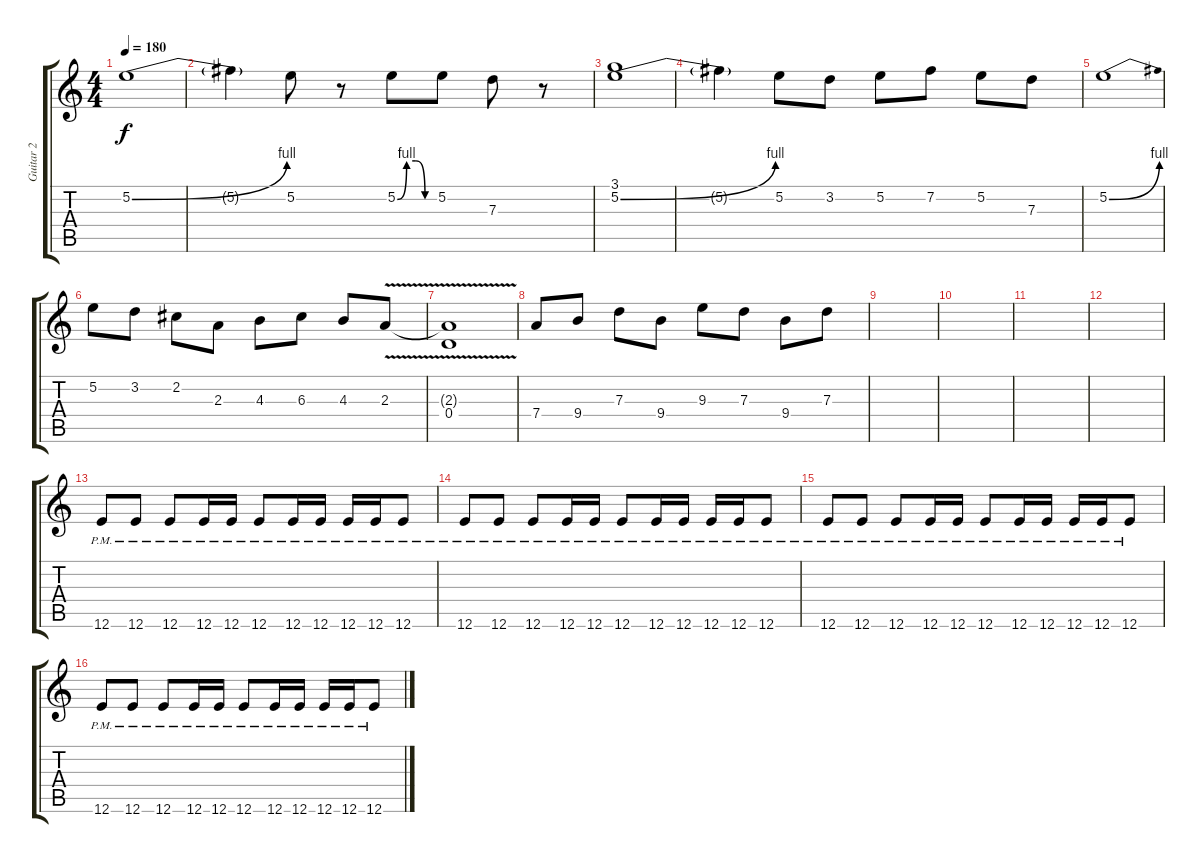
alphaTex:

\track ("Guitar 2" "Guitar 2") {instrument distortionguitar}
\staff {score tabs}
\tuning (E4 B3 G3 D3 A2 E2) {hide}
\ts (4 4)
\tempo 180
\clef g2
\ks c
5.2{be (bend 0 0 60 4)}.1{dy f} |
5.2{t}.4 5.2.8 r.8 5.2{be (custom 0 0 15 4 30 4 45 0 60 0)}.8 5.2.8 7.3.8 r.8 |
(3.1 5.2{be (bend 0 0 60 4)}).1 |
5.2{t}.4 5.2.8 3.2.8 5.2.8 7.2.8 5.2.8 7.3.8 |
5.2{be (bend 0 0 60 4)}.1 |
5.2.8 3.2.8 2.2.8 2.3.8 4.3.8 6.3.8 4.3.8 2.3{v}.8 |
(2.3{t} 0.4).1 |
7.4.8 9.4.8 7.3.8 9.4.8 9.3.8 7.3.8 9.4.8 7.3.8 |
|
|
|
|
12.6{pm}.8 12.6{pm}.8 12.6{pm}.8 12.6{pm}.16 12.6{pm}.16 12.6{pm}.8 12.6{pm}.16 12.6{pm}.16 12.6{pm}.16 12.6{pm}.16 12.6{pm}.8 |
12.6{pm}.8 12.6{pm}.8 12.6{pm}.8 12.6{pm}.16 12.6{pm}.16 12.6{pm}.8 12.6{pm}.16 12.6{pm}.16 12.6{pm}.16 12.6{pm}.16 12.6{pm}.8 |
12.6{pm}.8 12.6{pm}.8 12.6{pm}.8 12.6{pm}.16 12.6{pm}.16 12.6{pm}.8 12.6{pm}.16 12.6{pm}.16 12.6{pm}.16 12.6{pm}.16 12.6{pm}.8 |
12.6{pm}.8 12.6{pm}.8 12.6{pm}.8 12.6{pm}.16 12.6{pm}.16 12.6{pm}.8 12.6{pm}.16 12.6{pm}.16 12.6{pm}.16 12.6{pm}.16 12.6{pm}.8
